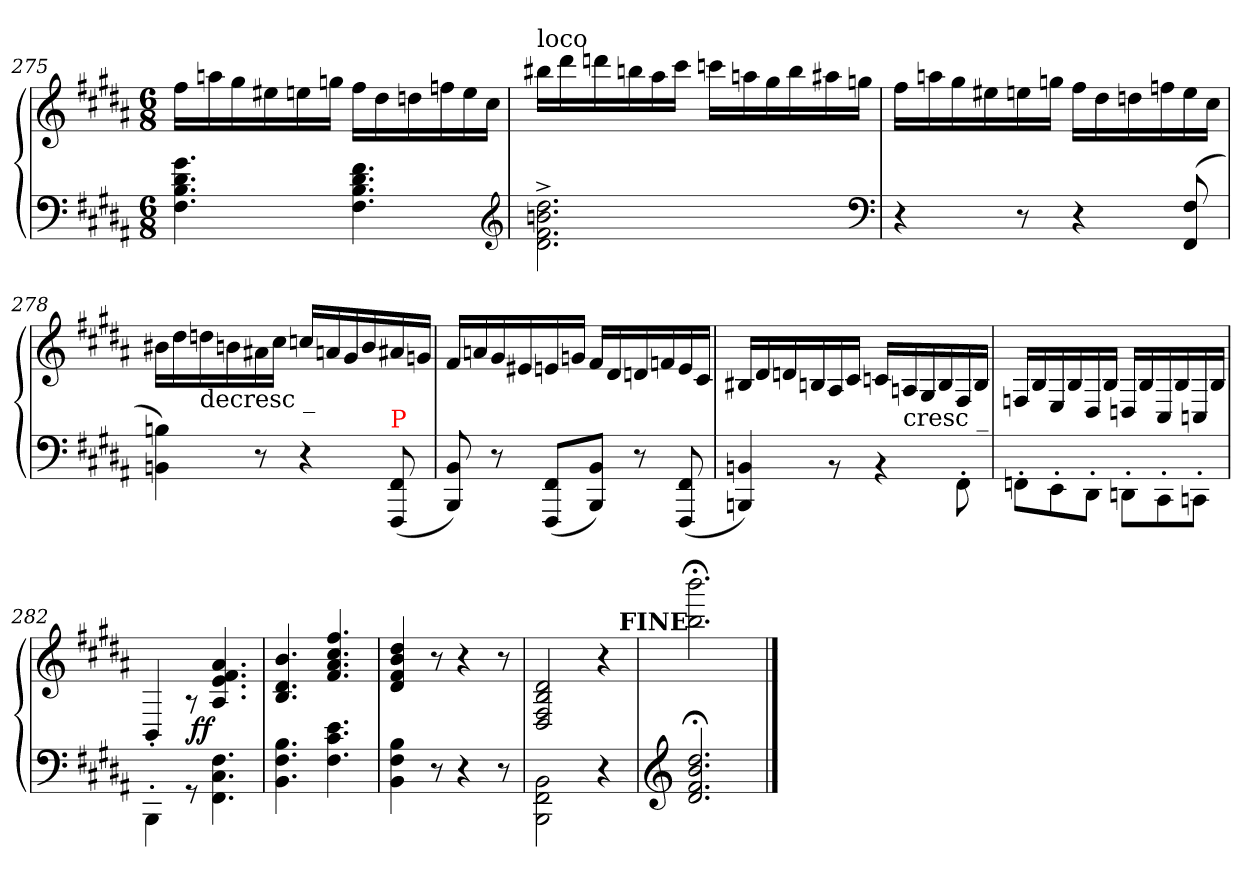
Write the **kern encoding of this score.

**kern	**kern	**dynam
*part1	*part1	*part1
*staff2	*staff1	*staff1/2
*clefF4	*clefG2	*
*k[f#c#g#d#a#]	*k[f#c#g#d#a#]	*
*M6/8	*M6/8	*
=275	=275	=275
4.g# 4.d# 4.B 4.F#	16ff#LL	.
.	16aan	.
.	16gg#	.
.	16ee#X	.
.	16een	.
.	16ggnJJ	.
4.f# 4.d# 4.B 4.F#	16ff#LL	.
.	16dd#	.
.	16ddn	.
.	16ffn	.
.	16ee	.
.	16cc#JJ	.
*clefG2	*	*
=276	=276	=276
!	!LO:TX:a:t=loco	!
2.dd#^>\ 2.bn^>\ 2.f#^>\ 2.d#^>\	16bb#XLL	.
.	16ddd#	.
.	16dddn	.
.	16bbn	.
.	16aa#	.
.	16ccc#JJ	.
.	16cccnLL	.
.	16aan	.
.	16gg#	.
.	16bb	.
.	16aa#X	.
.	16ggnJJ	.
*clefF4	*	*
=277	=277	=277
4r	16ff#LL	.
.	16aan	.
.	16gg#	.
.	16ee#X	.
8r	16een	.
.	16ggnJJ	.
4r	16ff#LL	.
.	16dd#	.
.	16ddn	.
.	16ffn	.
(<8F# 8FF#	16ee	.
.	16cc#JJ	.
=278	=278	=278
4Bn 4BBn)	16b#XLL	.
.	16dd#	.
!	!LO:TX:b:t=decresc _	!
.	16ddn	.
.	16bn	.
8r	16a#X	.
.	16cc#JJ	.
4r	16ccnLL	.
.	16an	.
.	16g#	.
.	16b	.
!LO:TX:a:color=red:t=P	!	!
(<8FF# 8FFF#	16a#X	.
.	16gnJJ	.
=279	=279	=279
8BB 8BBB)	16f#LL	.
.	16an	.
8r	16g#	.
.	16e#X	.
(<8FF# 8FFF#L	16en	.
.	16gnJJ	.
8BB 8BBBJ)	16f#LL	.
.	16d#	.
8r	16dn	.
.	16fn	.
(<8FF# 8FFF#	16e	.
.	16c#JJ	.
=280	=280	=280
4BBn 4BBBn)	16B#XLL	.
.	16d#	.
.	16dn	.
.	16Bn	.
8rBB	16A#/	.
.	16c#/JJ	.
4rBB	16cn/LL	.
!	!LO:TX:b:t=cresc _	!
.	16An/	.
.	16G#/	.
.	16B/	.
8FF#'>\	16F#/	.
.	16B/JJ	.
=281	=281	=281
8FFn'>\L	16Fn/LL	.
.	16B/	.
8EE'>\	16E/	.
.	16B/	.
8DD#'>\J	16D#/	.
.	16B/JJ	.
8DDn'>\L	16Dn/LL	.
.	16B/	.
8CC#'>\	16C#/	.
.	16B/	.
8CCn'>\J	16Cn/	.
.	16B/JJ	.
=282	=282	=282
4BBB'>\	4BB'>/	.
8rGG	8rA	.
!	!	!LO:DY:rj
4.F#\ 4.C#\ 4.FF#\	4.a#/ 4.f#/ 4.e/ 4.A#/	ff
=283	=283	=283
4.B\ 4.F#\ 4.BB\	4.b/ 4.d#/ 4.B/	.
4.e 4.c# 4.F#	4.ff#/ 4.cc#/ 4.a#/ 4.f#/	.
=284	=284	=284
4B 4F# 4BB	4dd# 4b 4f# 4d#	.
8r	8r	.
4r	4r	.
8r	8r	.
=285	=285	=285
2BB\ 2FF#\ 2BBB\	2d#/ 2B/ 2F#/ 2D#/	.
4r	4r	.
=286	=286	=286
*clefG2	*	*
!	!LO:TX:a:B:rj:t=FINE	!
2.dd#;< 2.b;< 2.f#;< 2.d#;<	2.bbb;< 2.bb;<	.
==	==	==
*-	*-	*-
